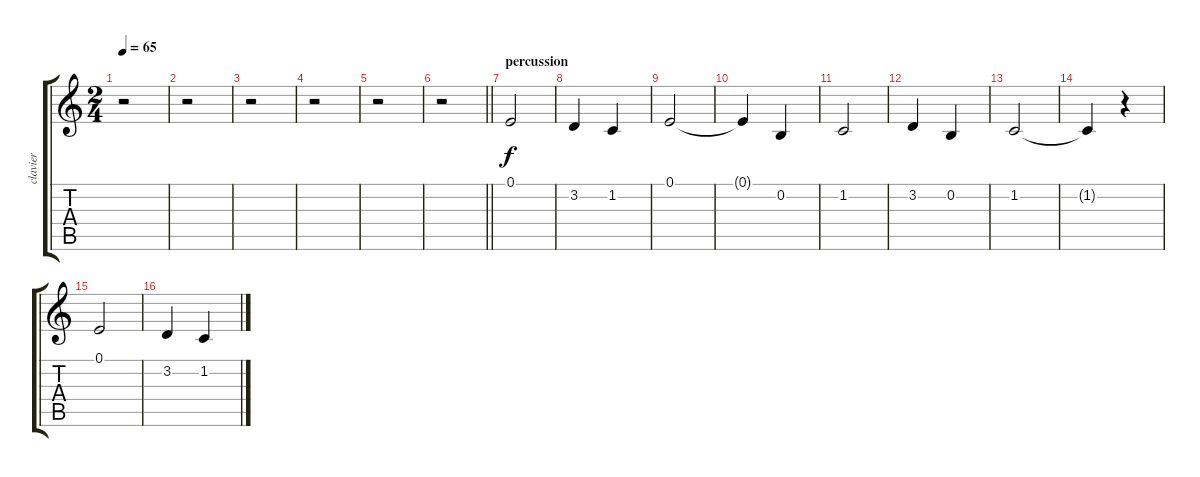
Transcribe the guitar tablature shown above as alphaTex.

\track ("clavier" "clavier") {instrument lead2sawtooth}
\staff {score tabs}
\tuning (E4 B3 G3 D3 A2 E2) {hide}
\ts (2 4)
\tempo 65
\clef g2
\ks c
r.2{dy f} |
r.2 |
r.2 |
r.2 |
r.2 |
\barLineRight lightlight
r.2 |
\section ("" "percussion")
0.1.2 |
3.2.4 1.2.4 |
0.1.2 |
0.1{t}.4 0.2.4 |
1.2.2 |
3.2.4 0.2.4 |
1.2.2{volume 1} |
1.2{t}.4 r.4{volume 8} |
0.1.2 |
3.2.4 1.2.4
